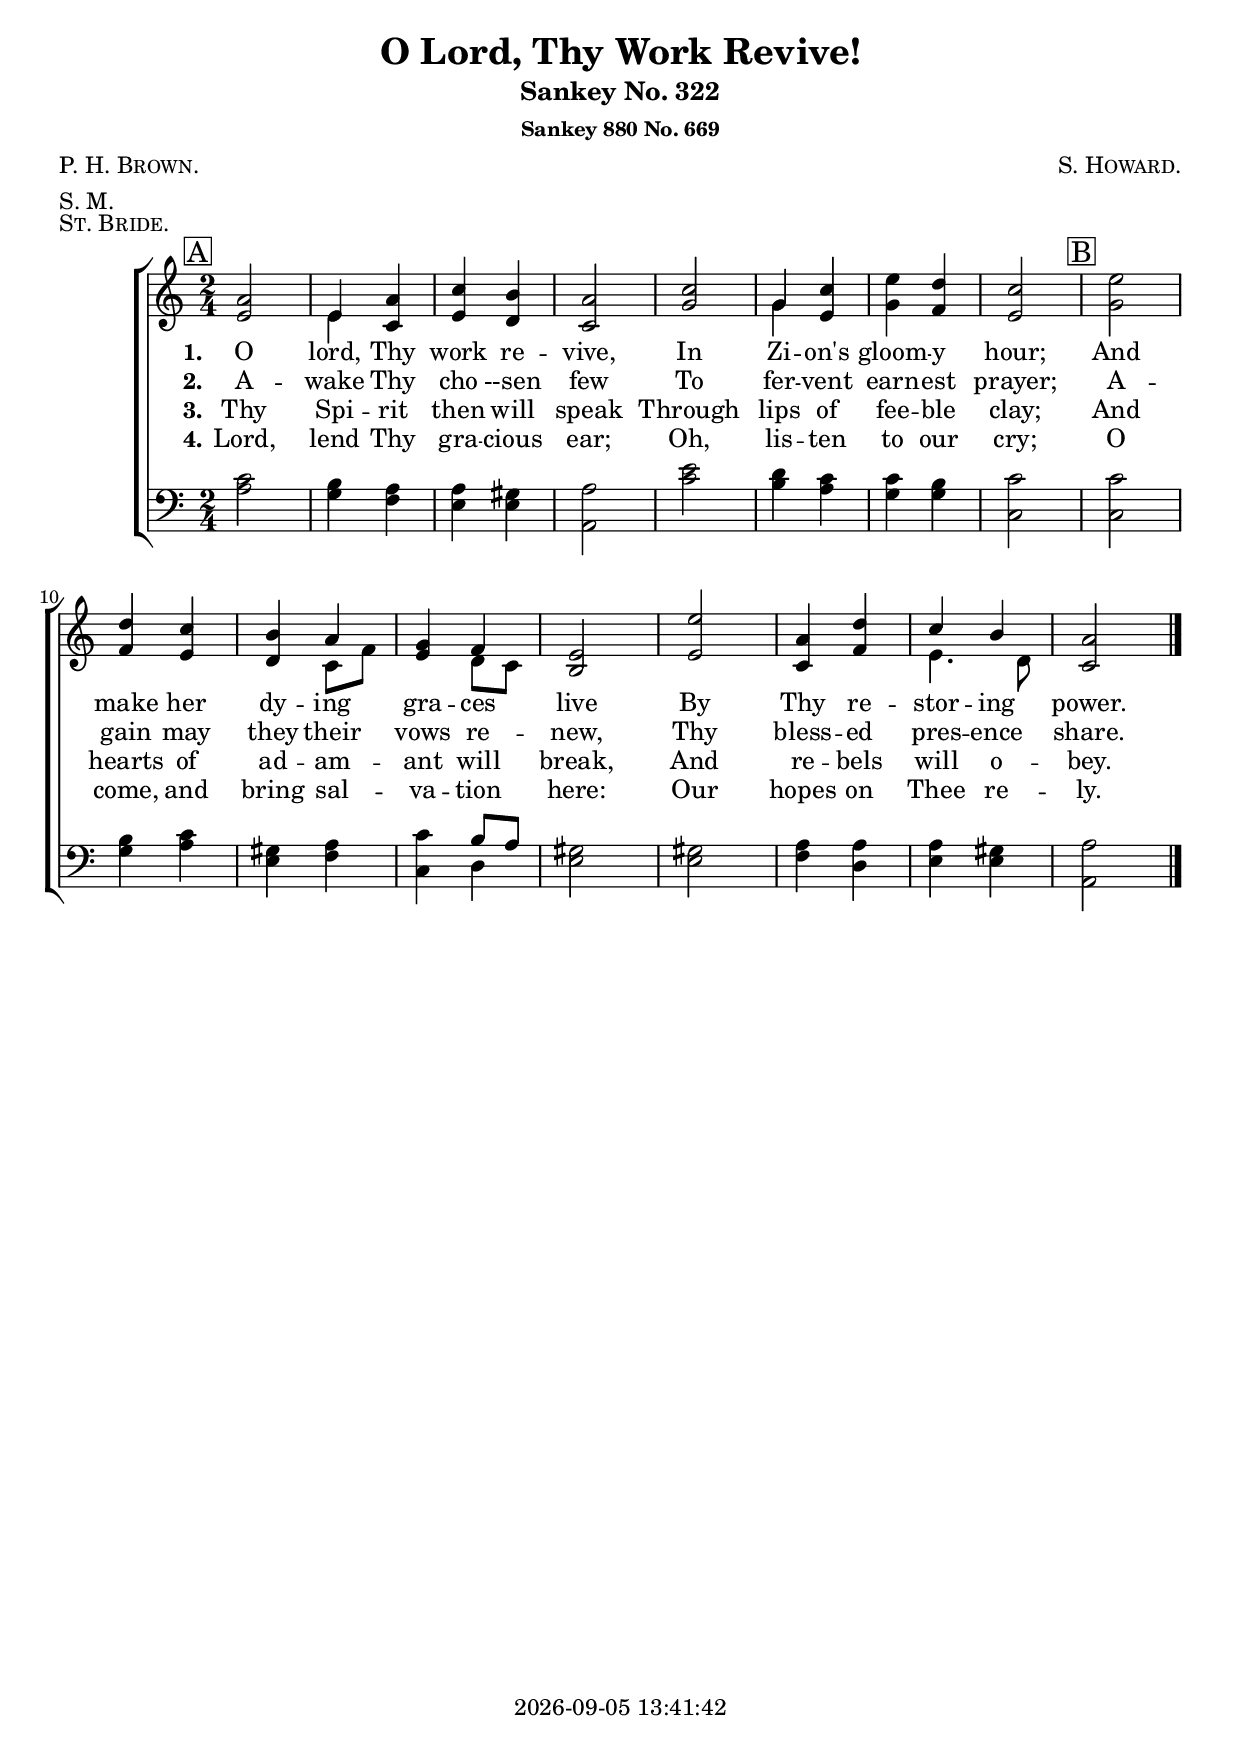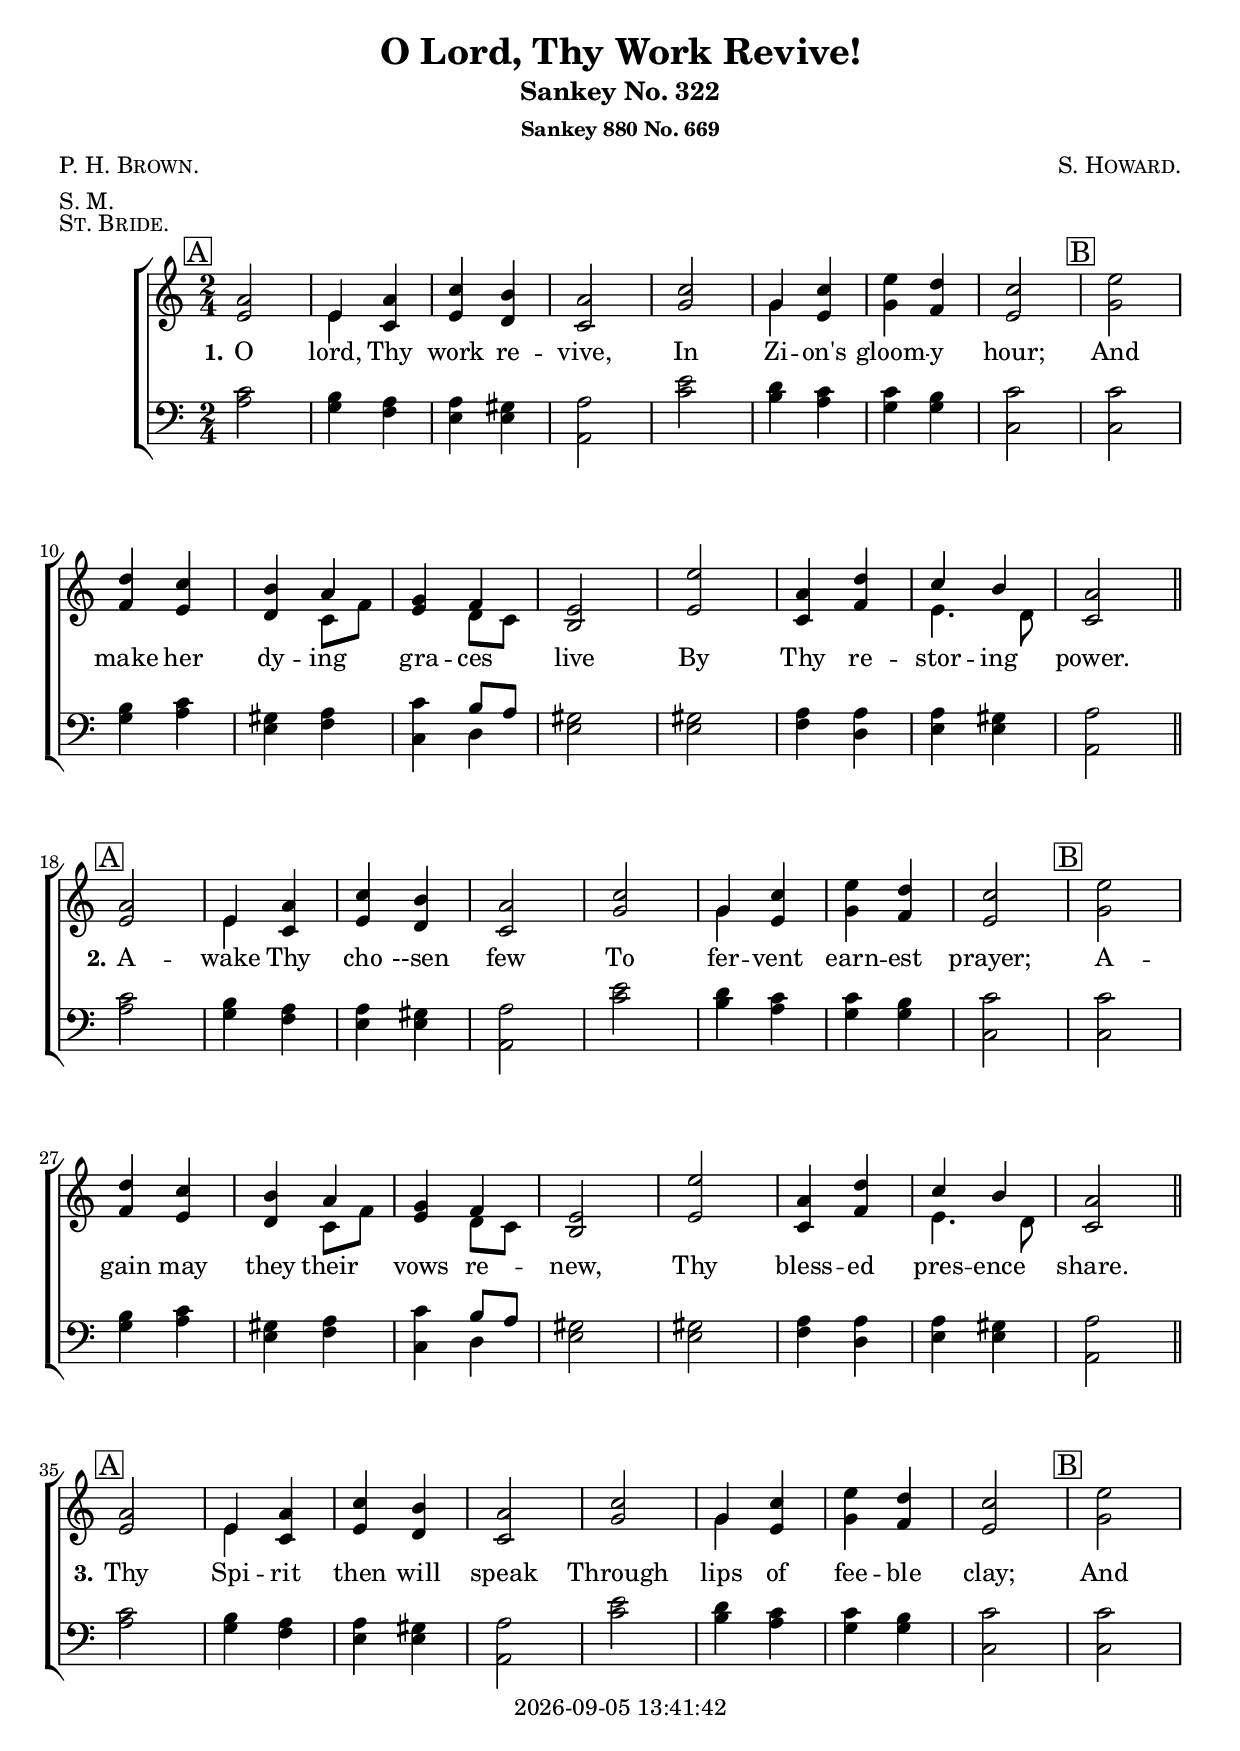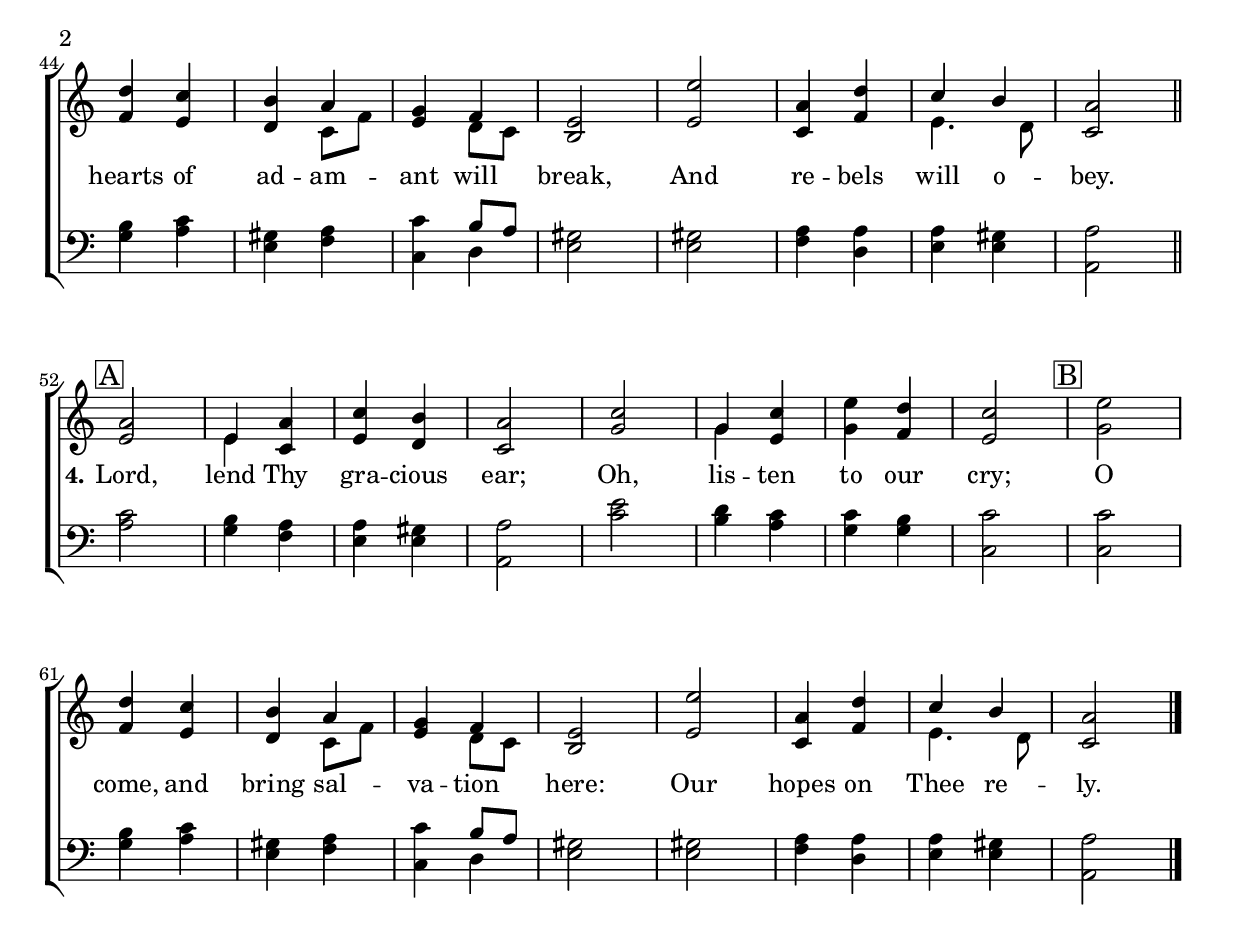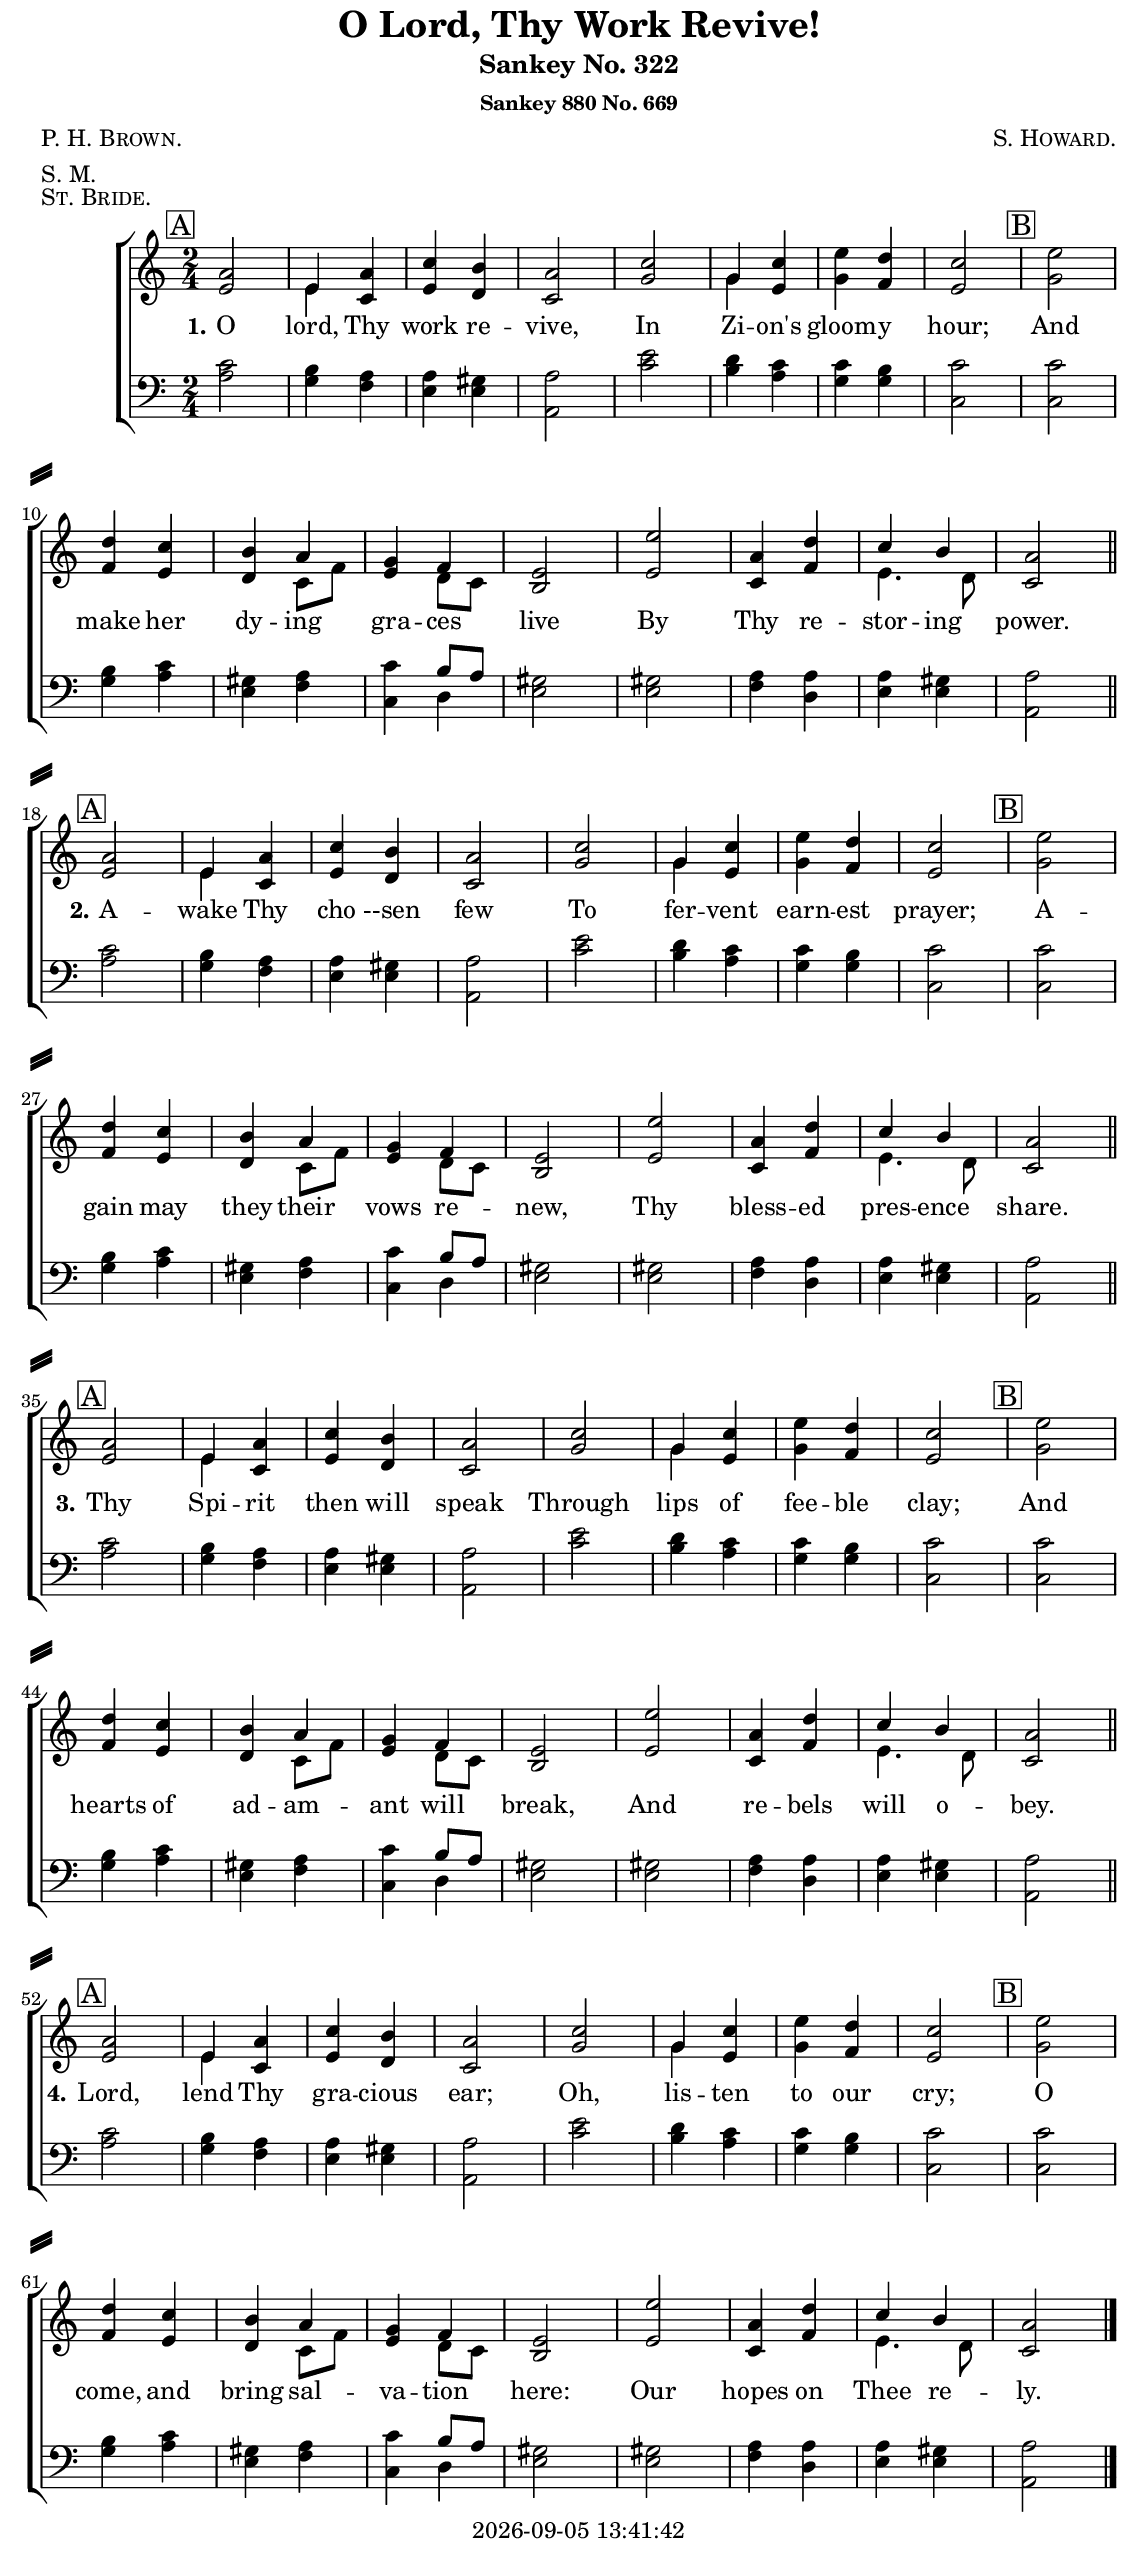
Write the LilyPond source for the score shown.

\version "2.22.1"

\include "articulate.ly"

today = #(strftime "%Y-%m-%d %H:%M:%S" (localtime (current-time)))

\header {
% centered at top
%  dedication  = "dedication"
  title       = "O Lord, Thy Work Revive!"
  subtitle    = "Sankey No. 322"
  subsubtitle = "Sankey 880 No. 669"
%  instrument  = "instrument"
  
% arrangement of following lines:
%
%  poet    composer
%  meter   arranger
%  piece       opus

  composer    = \markup\smallCaps "S. Howard."
%  arranger    = "arranger"
%  opus        = "opus"

  poet        = \markup\smallCaps "P. H. Brown."
  meter       = \markup\smallCaps "S. M."
  piece       = \markup\smallCaps "St. Bride."

% centered at bottom
% tagline     = "tagline" % default lilypond version
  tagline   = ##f
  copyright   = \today
}

% #(set-global-staff-size 16)

global = {
  \key c \major
  \time 2/4
}

RehearsalTrack = {
% \set Score.currentBarNumber = #5
  \mark \markup { \box "A" } s2*8
  \mark \markup { \box "B" } s2*9
}

TempoTrack = {
  \set Score.tempoHideNote = ##t
  \tempo 4=120
}

nl = { \bar "||" \break }

soprano = \relative {
  \autoBeamOff
  a'2
  e4 a
  c4 b
  a2
  c
  g4
  c
  e4 d
  c2
  e2 % B
  d4 c
  b4 a
  g4 f
  e2
  e'2
  a,4 d
  c4 b
  a2
}

alto = \relative {
  \autoBeamOff
  e'2
  \once\partCombineApart e4 c
  e4 d
  c2
  g'2
  \once\partCombineApart g4 e
  g4 f
  e2
  g2 % B
  f4 e
  d4 c8[f]
  e4 d8[c]
  b2
  e2
  c4 f
  e4. d8
  c2
}

tenor = \relative {
  c'2 | b4 a | a gis |  a2 | e'2 | d4 c | c b | c2
  c2 | b4 c | gis a | c b8[a] | gis2 | gis | a4 4 | a gis | a2
}

bass = \relative {
  \autoBeamOff
  a2 | g4 f | e4 4 | a,2 | c'2 | b4 a | g4 4 | c,2
  c2 | g'4 a | e f | c d | e2 | e | f4 d | e4 4 | a,2
}

nom  = {   \set ignoreMelismata = ##t }
yesm = { \unset ignoreMelismata       }

chorus = \lyricmode {
}

verses = 4

wordsOne = \lyricmode {
  \set stanza = "1."
  O lord, Thy work re -- vive,
  In Zi -- on's gloom -- y hour;
  And make her dy -- ing gra -- ces live
  By Thy re -- stor -- ing power.
}
  
wordsTwo = \lyricmode {
  \set stanza = "2."
  A -- wake Thy cho --sen few
  To fer -- vent earn -- est prayer;
  A -- gain may they their vows re -- new,
  Thy bless -- ed pres -- ence share.
}
  
wordsThree = \lyricmode {
  \set stanza = "3."
  Thy Spi -- rit then will speak
  Through lips of fee -- ble clay;
  And hearts of ad -- am -- ant will break,
  And re -- bels will o -- bey.
}
  
wordsFour = \lyricmode {
  \set stanza = "4."
  Lord, lend Thy gra -- cious ear;
  Oh, lis -- ten to our cry;
  O come, and bring sal -- va -- tion here:
  Our hopes on Thee re -- ly.
}
  
wordsMidi = \lyricmode {
  \set stanza = "1."
  "O " "lord, " "Thy " "work " re "vive, "
  "\nIn " Zi "on's " gloom "y " "hour; "
  "\nAnd " "make " "her " dy "ing " gra "ces " "live "
  "\nBy " "Thy " re stor "ing " "power. "

  \set stanza = "2."
  "\nA" "wake " "Thy " cho"sen " "few "
  "\nTo " fer "vent " earn "est " "prayer; "
  "\nA" "gain " "may " "they " "their " "vows " re "new, "
  "\nThy " bless "ed " pres "ence " "share. "

  \set stanza = "3."
  "\nThy " Spi "rit " "then " "will " "speak "
  "\nThrough " "lips " "of " fee "ble " "clay; "
  "\nAnd " "hearts " "of " ad am "ant " "will " "break, "
  "\nAnd " re "bels " "will " o "bey. "

  \set stanza = "4."
  "\nLord, " "lend " "Thy " gra "cious " "ear; "
  "\nOh, " lis "ten " "to " "our " "cry; "
  "\nO " "come, " "and " "bring " sal va "tion " "here: "
  "\nOur " "hopes " "on " "Thee " re "ly. "
}

\book {
  \bookOutputSuffix "midi"
  \score {
%    \articulate
        \new ChoirStaff <<
                                % Soprano staff
          \new Staff = soprano
          <<
            \new Voice { \repeat unfold \verses \TempoTrack     }
            \new Voice { \global \repeat unfold \verses \soprano \bar "|." }
            \addlyrics \wordsMidi
          >>
                                % Alto staff
          \new Staff = alto
          <<
            \new Voice { \global \repeat unfold \verses { \alto \nl } \bar "|." }
          >>
                                % Tenor staff
          \new Staff = tenor
          <<
            \clef "treble_8"
            \new Voice { \global \repeat unfold \verses \tenor }
          >>
                                % Bass staff
          \new Staff = bass
          <<
            \clef "bass"
            \new Voice { \global \repeat unfold \verses \bass }
          >>
        >>
    \midi {}
  }
}

\book {
  \bookOutputSuffix "repeat"
  \score {
        \new ChoirStaff <<
                                  % Joint soprano/alto staff
          \new Staff \with { printPartCombineTexts = ##f }
          <<
            \new Voice \RehearsalTrack
            \new Voice \TempoTrack
            \new NullVoice = "aligner" \soprano
            \new Voice = "women" \partCombine { \global \soprano \bar "|." } { \global \alto }
            \new Lyrics \lyricsto "aligner" { \wordsOne \chorus }
            \new Lyrics \lyricsto "aligner"   \wordsTwo
            \new Lyrics \lyricsto "aligner"   \wordsThree
            \new Lyrics \lyricsto "aligner"   \wordsFour
          >>
                                  % Joint tenor/bass staff
          \new Staff \with { printPartCombineTexts = ##f }
          <<
            \clef "bass"
            \new Voice = "men" \partCombine { \global \tenor } { \global \bass }
          >>
        >>
    \layout {
      indent = 1.5\cm
      \context {
        \Staff \RemoveAllEmptyStaves
      }
    }
  }
}

\book {
  \bookOutputSuffix "single"
  \score {
        \new ChoirStaff <<
                                  % Joint soprano/alto staff
          \new Staff \with { printPartCombineTexts = ##f }
          <<
            \new Voice { \repeat unfold \verses \RehearsalTrack }
            \new Voice { \repeat unfold \verses \TempoTrack }
            \new NullVoice = "aligner" { \repeat unfold \verses \soprano }
            \new Voice = "women" \partCombine { \global \repeat unfold \verses \soprano \bar "|." }
                                               { \global \repeat unfold \verses { \alto \nl } \bar "|." }
            \new Lyrics \lyricsto "aligner" { \wordsOne   \chorus
                                              \wordsTwo   \chorus
                                              \wordsThree \chorus
                                              \wordsFour  \chorus
                                            }
          >>
                                  % Joint tenor/bass staff
          \new Staff \with { printPartCombineTexts = ##f }
          <<
            \clef "bass"
            \new Voice = "men" \partCombine { \global \repeat unfold \verses \tenor }
                                            { \global \repeat unfold \verses \bass }
          >>
        >>
    \layout {
      indent = 1.5\cm
      \context {
        \Staff \RemoveAllEmptyStaves
      }
    }
  }
}

\book {
  \bookOutputSuffix "singlepage"
  \paper {
    top-margin = 0
    left-margin = 7
    right-margin = 1
    paper-width = 190\mm
    page-breaking = #ly:one-page-breaking
    system-system-spacing.basic-distance = #15
    system-separator-markup = \slashSeparator
  }
  \score {
        \new ChoirStaff <<
                                  % Joint soprano/alto staff
          \new Staff \with { printPartCombineTexts = ##f }
          <<
            \new Voice { \repeat unfold \verses \RehearsalTrack }
            \new Voice { \repeat unfold \verses \TempoTrack }
            \new NullVoice = "aligner" { \repeat unfold \verses \soprano }
            \new Voice = "women" \partCombine { \global \repeat unfold \verses \soprano \bar "|." }
                                               { \global \repeat unfold \verses { \alto \nl } \bar "|." }
            \new Lyrics \lyricsto "aligner" { \wordsOne   \chorus
                                              \wordsTwo   \chorus
                                              \wordsThree \chorus
                                              \wordsFour  \chorus
                                            }
          >>
                                  % Joint tenor/bass staff
          \new Staff \with { printPartCombineTexts = ##f }
          <<
            \clef "bass"
            \new Voice = "men" \partCombine { \global \repeat unfold \verses \tenor }
                                            { \global \repeat unfold \verses \bass }
          >>
        >>
    \layout {
      indent = 1.5\cm
      \context {
        \Staff \RemoveAllEmptyStaves
      }
    }
  }
}
